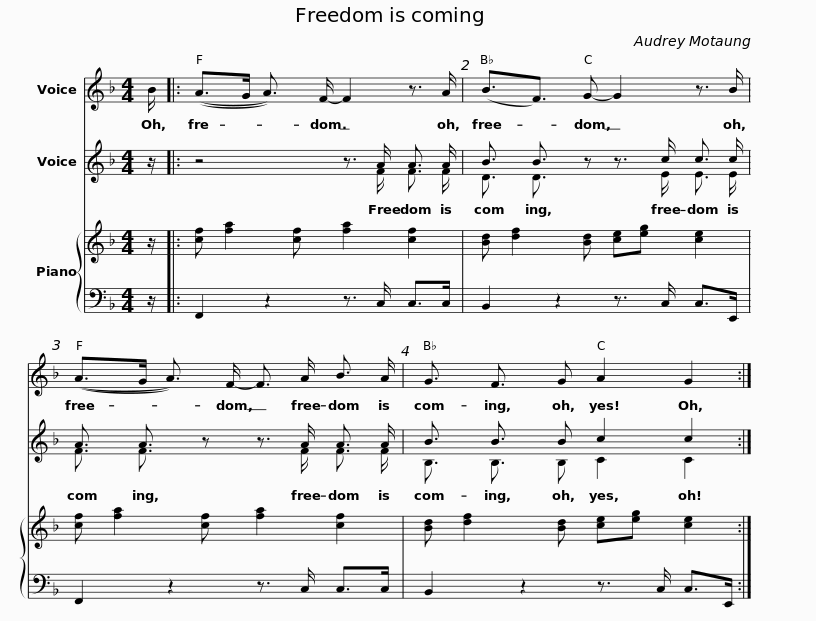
X:1
%%score 1 ( 2 3 ) { 4 | 5 }
L:1/8
M:4/4
I:linebreak $
K:F
V:1 treble
V:2 treble
V:3 treble
V:4 treble
V:5 bass
V:1
 B/ |: ((A>G A3/2)) F/- F2 z3/2 A/ | (B3/2F3/2) G- G2 z3/2 B/ | ((A>G A3/2)) F/- F3/2 A/ B3/2 A/ |$ G3/2 F3/2 G A2 G2 :| %5
V:2
 z/ |: z4 z3/2 A/ A3/2 A/ | B3/2 B3/2 z z3/2 c/ c3/2 c/ | A3/2 A3/2 z z3/2 A/ A3/2 A/ |$ B3/2 B3/2 B c2 c2 :| %5
V:3
 x/ |: x11/2 F/ F3/2 F/ | D3/2 D3/2 x5/2 E/ E3/2 E/ | F3/2 F3/2 x5/2 F/ F3/2 F/ |$ B,3/2 B,3/2 B, C2 C2 :| %5
V:4
 z/ |: [cf] [fa]2 [cf] [fa]2 [cf]2 | [Bd] [df]2 [Bd] [ce][eg] [ce]2 | [cf] [fa]2 [cf] [fa]2 [cf]2 |$ [Bd] [df]2 [Bd] [ce][eg] [ce]2 :| %5
V:5
 z/ |: F,,2 z2 z3/2 C,/ C,>C, | B,,2 z2 z3/2 C,/ C,>E,, | F,,2 z2 z3/2 C,/ C,>C, |$ B,,2 z2 z3/2 C,/ C,>E,, :| %5
